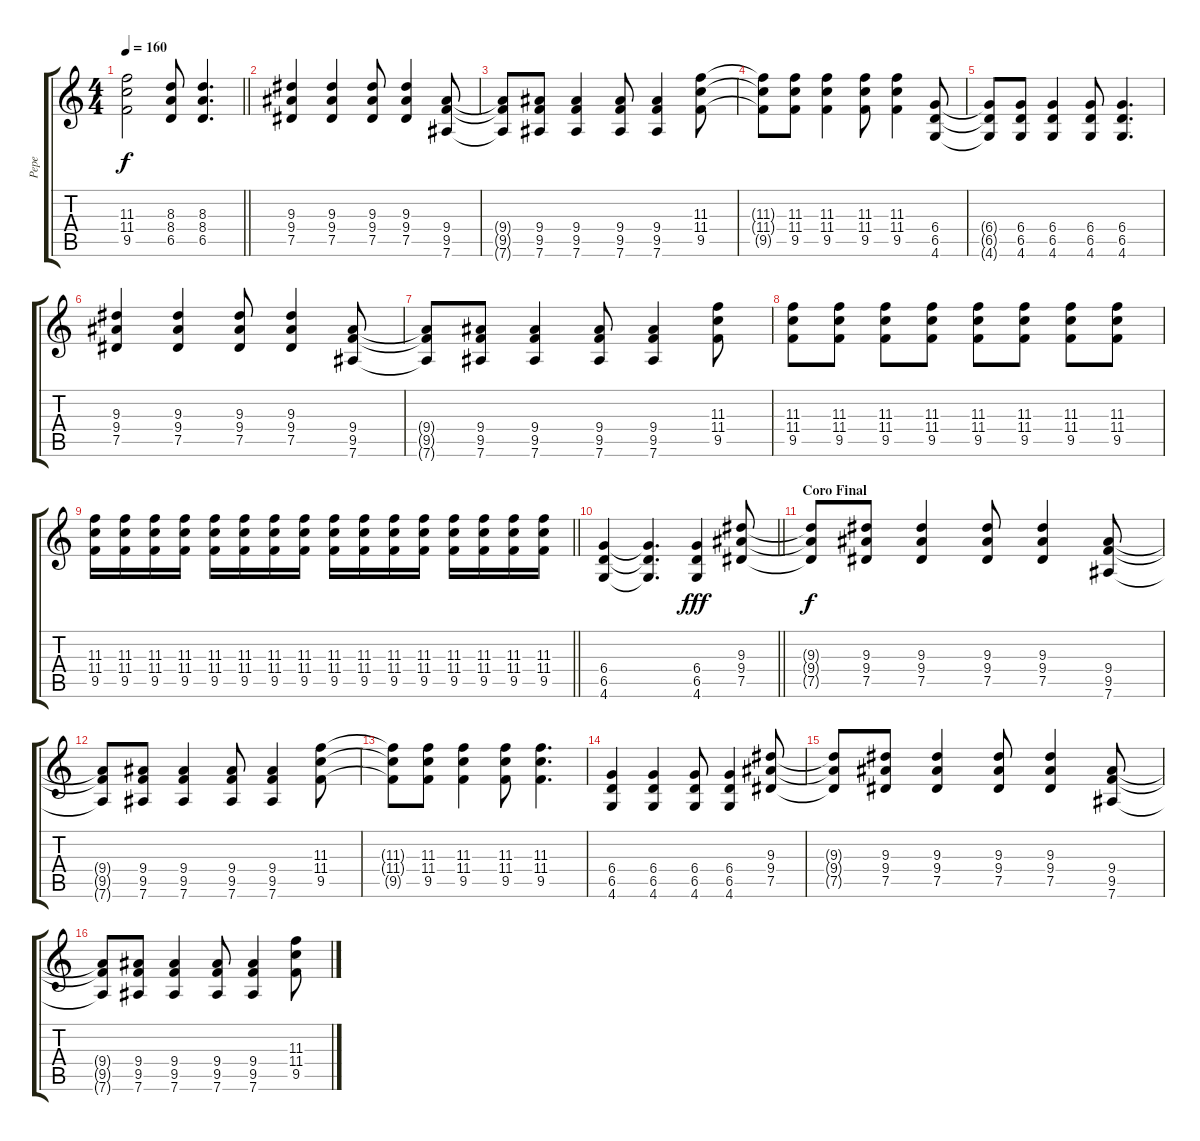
\track ("Pepe" "Pepe") {instrument overdrivenguitar}
\staff {score tabs}
\tuning (Eb4 Bb3 Gb3 Db3 Ab2 Eb2) {hide}
\ts (4 4)
\tempo 160
\clef g2
\barLineRight lightlight
\ks c
(11.3{t} 11.4{t} 9.5{t}).2{dy f} (8.3 8.4 6.5).8 (8.3 8.4 6.5).4{d} |
(9.3 9.4 7.5).4 (9.3 9.4 7.5).4 (9.3 9.4 7.5).8 (9.3 9.4 7.5).4 (9.4 9.5 7.6).8 |
(9.4{t} 9.5{t} 7.6{t}).8 (9.4 9.5 7.6).8 (9.4 9.5 7.6).4 (9.4 9.5 7.6).8 (9.4 9.5 7.6).4 (11.3 11.4 9.5).8 |
(11.3{t} 11.4{t} 9.5{t}).8 (11.3 11.4 9.5).8 (11.3 11.4 9.5).4 (11.3 11.4 9.5).8 (11.3 11.4 9.5).4 (6.4 6.5 4.6).8 |
(6.4{t} 6.5{t} 4.6{t}).8 (6.4 6.5 4.6).8 (6.4 6.5 4.6).4 (6.4 6.5 4.6).8 (6.4 6.5 4.6).4{d} |
(9.3 9.4 7.5).4 (9.3 9.4 7.5).4 (9.3 9.4 7.5).8 (9.3 9.4 7.5).4 (9.4 9.5 7.6).8 |
(9.4{t} 9.5{t} 7.6{t}).8 (9.4 9.5 7.6).8 (9.4 9.5 7.6).4 (9.4 9.5 7.6).8 (9.4 9.5 7.6).4 (11.3 11.4 9.5).8 |
(11.3 11.4 9.5).8 (11.3 11.4 9.5).8 (11.3 11.4 9.5).8 (11.3 11.4 9.5).8 (11.3 11.4 9.5).8 (11.3 11.4 9.5).8 (11.3 11.4 9.5).8 (11.3 11.4 9.5).8 |
\barLineRight lightlight
(11.3 11.4 9.5).16 (11.3 11.4 9.5).16 (11.3 11.4 9.5).16 (11.3 11.4 9.5).16 (11.3 11.4 9.5).16 (11.3 11.4 9.5).16 (11.3 11.4 9.5).16 (11.3 11.4 9.5).16 (11.3 11.4 9.5).16 (11.3 11.4 9.5).16 (11.3 11.4 9.5).16 (11.3 11.4 9.5).16 (11.3 11.4 9.5).16 (11.3 11.4 9.5).16 (11.3 11.4 9.5).16 (11.3 11.4 9.5).16 |
\barLineRight lightlight
(6.4 6.5 4.6).4 (6.4{t} 6.5{t} 4.6{t}).4{d} (6.4 6.5 4.6).4{dy fff} (9.3 9.4 7.5).8 |
\section ("" "Coro Final")
(9.3{t} 9.4{t} 7.5{t}).8{dy f} (9.3 9.4 7.5).8 (9.3 9.4 7.5).4 (9.3 9.4 7.5).8 (9.3 9.4 7.5).4 (9.4 9.5 7.6).8 |
(9.4{t} 9.5{t} 7.6{t}).8 (9.4 9.5 7.6).8 (9.4 9.5 7.6).4 (9.4 9.5 7.6).8 (9.4 9.5 7.6).4 (11.3 11.4 9.5).8 |
(11.3{t} 11.4{t} 9.5{t}).8 (11.3 11.4 9.5).8 (11.3 11.4 9.5).4 (11.3 11.4 9.5).8 (11.3 11.4 9.5).4{d} |
(6.4 6.5 4.6).4 (6.4 6.5 4.6).4 (6.4 6.5 4.6).8 (6.4 6.5 4.6).4 (9.3 9.4 7.5).8 |
(9.3{t} 9.4{t} 7.5{t}).8 (9.3 9.4 7.5).8 (9.3 9.4 7.5).4 (9.3 9.4 7.5).8 (9.3 9.4 7.5).4 (9.4 9.5 7.6).8 |
(9.4{t} 9.5{t} 7.6{t}).8 (9.4 9.5 7.6).8 (9.4 9.5 7.6).4 (9.4 9.5 7.6).8 (9.4 9.5 7.6).4 (11.3 11.4 9.5).8
